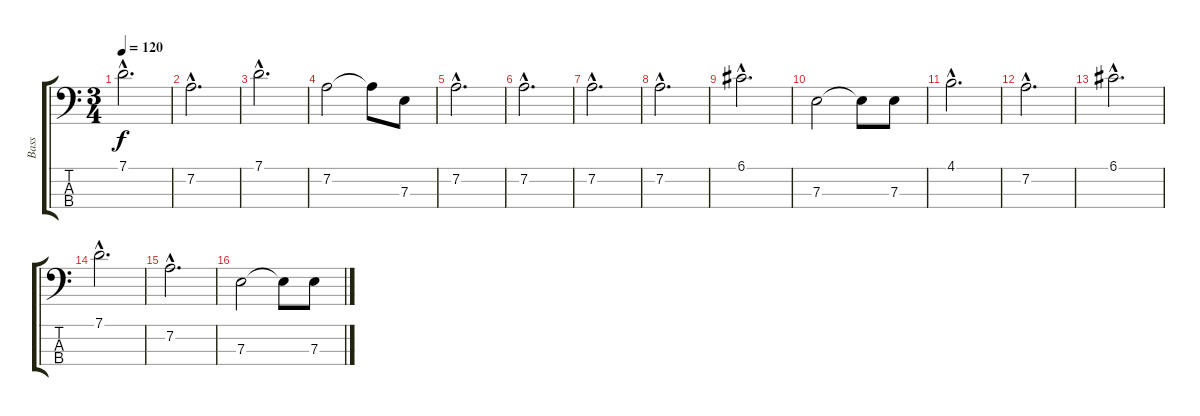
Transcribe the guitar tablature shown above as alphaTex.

\track ("Bass" "Bass") {instrument fretlessbass}
\staff {score tabs}
\tuning (G2 D2 A1 E1) {hide}
\ts (3 4)
\tempo 120
\clef f4
\ks c
7.1{hac}.2{d dy f} |
7.2{hac}.2{d} |
7.1{hac}.2{d} |
7.2.2 7.2{t}.8 7.3.8 |
7.2{hac}.2{d} |
7.2{hac}.2{d} |
7.2{hac}.2{d} |
7.2{hac}.2{d} |
6.1{hac}.2{d} |
7.3.2 7.3{t}.8 7.3.8 |
4.1{hac}.2{d} |
7.2{hac}.2{d} |
6.1{hac}.2{d} |
7.1{hac}.2{d} |
7.2{hac}.2{d} |
7.3.2 7.3{t}.8 7.3.8
